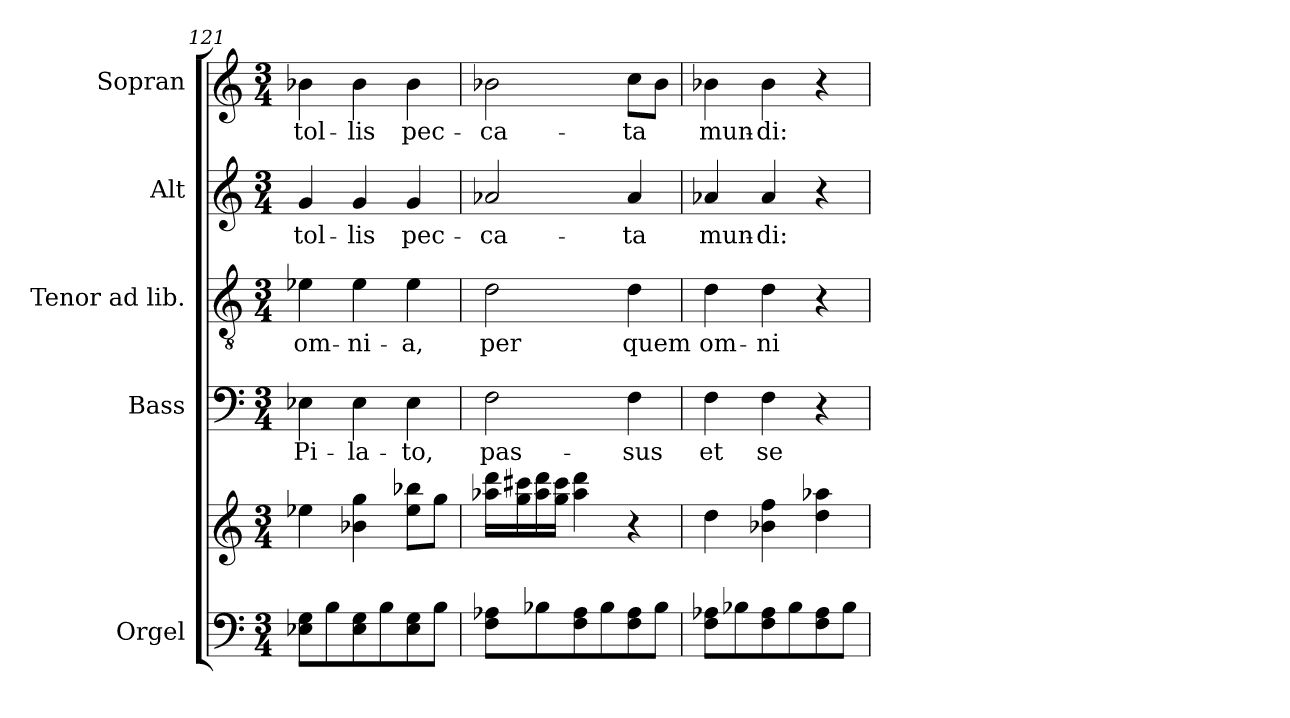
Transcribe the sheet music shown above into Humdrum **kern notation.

**kern	**kern	**kern	**text	**kern	**text	**kern	**text	**kern	**text
*part5	*part5	*part4	*part4	*part3	*part3	*part2	*part2	*part1	*part1
*staff6	*staff5	*staff4	*staff4	*staff3	*staff3	*staff2	*staff2	*staff1	*staff1
*I"Orgel	*	*I"Bass	*	*I"Tenor ad lib.	*	*I"Alt	*	*I"Sopran	*
*I'Org.	*	*I'B	*	*I'T	*	*I'A	*	*I'S	*
!!LO:LB:g=z
*clefF4	*clefG2	*clefF4	*	*clefGv2	*	*clefG2	*	*clefG2	*
*k[]	*k[]	*k[]	*	*k[]	*	*k[]	*	*k[]	*
*C:	*C:	*C:	*	*C:	*	*C:	*	*C:	*
*M3/4	*M3/4	*M3/4	*	*M3/4	*	*M3/4	*	*M3/4	*
=121	=121	=121	=121	=121	=121	=121	=121	=121	=121
!	!	!	!LO:LY:b	!	!LO:LY:b	!	!LO:LY:b	!	!LO:LY:b
8E-X\ 8G\L	4ee-X\	4E-X\	Pi-	4e-X\	om-	4g/	tol-	4b-X\	tol-
8B\	.	.	.	.	.	.	.	.	.
!	!	!	!LO:LY:b	!	!LO:LY:b	!	!LO:LY:b	!	!LO:LY:b
8E-\ 8G\	4b-X\ 4gg\	4E-\	-la-	4e-\	-ni-	4g/	-lis	4b-\	-lis
8B\	.	.	.	.	.	.	.	.	.
!	!	!	!LO:LY:b	!	!LO:LY:b	!	!LO:LY:b	!	!LO:LY:b
8E-\ 8G\	8ee-\ 8bb-X\L	4E-\	-to,	4e-\	-a,	4g/	pec-	4b-\	pec-
8B\J	8gg\J	.	.	.	.	.	.	.	.
=122	=122	=122	=122	=122	=122	=122	=122	=122	=122
!	!	!	!LO:LY:b	!	!LO:LY:b	!	!LO:LY:b	!	!LO:LY:b
8F\ 8A-X\L	16aa-X\ 16ddd\LL	2F\	pas-	2d\	per	2a-X/	-ca-	2b-X\	-ca-
.	16gg\ 16ccc#X\	.	.	.	.	.	.	.	.
8B-X\	16aa-\ 16ddd\	.	.	.	.	.	.	.	.
.	16gg\ 16ccc#\JJ	.	.	.	.	.	.	.	.
8F\ 8A-\	4aa-\ 4ddd\	.	.	.	.	.	.	.	.
8B-\	.	.	.	.	.	.	.	.	.
!	!	!	!LO:LY:b	!	!LO:LY:b	!	!LO:LY:b	!	!LO:LY:b
8F\ 8A-\	4r	4F\	-sus	4d\	quem	4a-/	-ta	8cc\L	-ta
8B-\J	.	.	.	.	.	.	.	8b-\J	.
=123	=123	=123	=123	=123	=123	=123	=123	=123	=123
!	!	!	!LO:LY:b	!	!LO:LY:b	!	!LO:LY:b	!	!LO:LY:b
8F\ 8A-X\L	4dd\	4F\	et	4d\	om-	4a-X/	mun-	4b-X\	mun-
8B-X\	.	.	.	.	.	.	.	.	.
!	!	!	!LO:LY:b	!	!LO:LY:b	!	!LO:LY:b	!	!LO:LY:b
8F\ 8A-\	4b-X\ 4ff\	4F\	se-	4d\	-ni-	4a-/	-di:	4b-\	-di:
8B-\	.	.	.	.	.	.	.	.	.
8F\ 8A-\	4dd\ 4aa-X\	4r	.	4r	.	4r	.	4r	.
8B-\J	.	.	.	.	.	.	.	.	.
=	=	=	=	=	=	=	=	=	=
*-	*-	*-	*-	*-	*-	*-	*-	*-	*-
